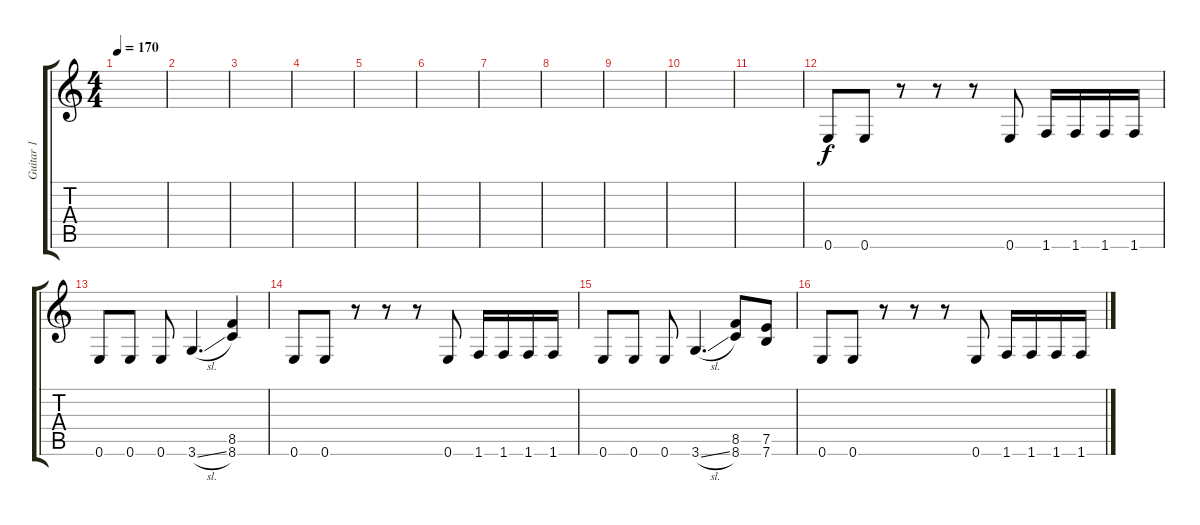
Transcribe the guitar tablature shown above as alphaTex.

\track ("Guitar 1" "Guitar 1") {instrument distortionguitar}
\staff {score tabs}
\tuning (E4 B3 G3 D3 A2 E2) {hide}
\ts (4 4)
\tempo 170
\clef g2
\ks c
|
|
|
|
|
|
|
|
|
|
|
0.6.8 0.6.8 r.8 r.8 r.8 0.6.8 1.6.16 1.6.16 1.6.16 1.6.16 |
0.6.8 0.6.8 0.6.8 3.6{sl}.4{d} (8.5 8.6).4 |
0.6.8 0.6.8 r.8 r.8 r.8 0.6.8 1.6.16 1.6.16 1.6.16 1.6.16 |
0.6.8 0.6.8 0.6.8 3.6{sl}.4{d} (8.5 8.6).8 (7.5 7.6).8 |
0.6.8 0.6.8 r.8 r.8 r.8 0.6.8 1.6.16 1.6.16 1.6.16 1.6.16
